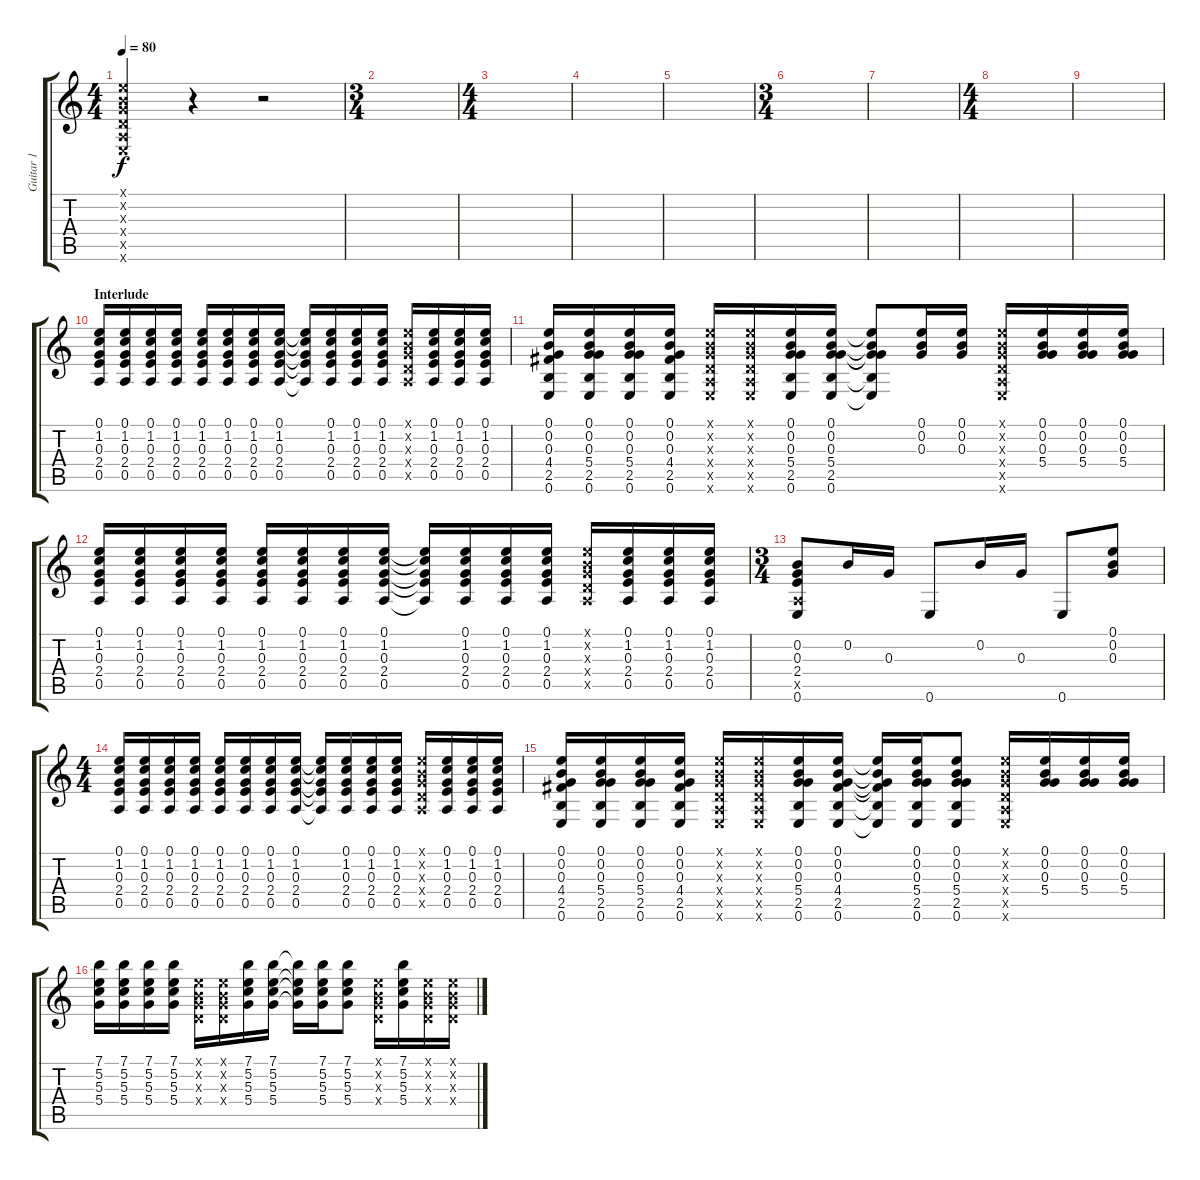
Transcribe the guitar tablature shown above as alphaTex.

\track ("Guitar 1" "Guitar 1") {instrument acousticguitarnylon}
\staff {score tabs}
\tuning (E4 B3 G3 D3 A2 E2) {hide}
\ts (4 4)
\tempo 80
\clef g2
\ks c
(0.1{x} 0.2{x} 0.3{x} 0.4{x} 0.5{x} 0.6{x}).4{dy f} r.4 r.2 |
\ts (3 4)
|
\ts (4 4)
|
|
|
\ts (3 4)
|
|
\ts (4 4)
|
|
\section ("" "Interlude")
(0.1 1.2 0.3 2.4 0.5).16 (0.1 1.2 0.3 2.4 0.5).16 (0.1 1.2 0.3 2.4 0.5).16 (0.1 1.2 0.3 2.4 0.5).16 (0.1 1.2 0.3 2.4 0.5).16 (0.1 1.2 0.3 2.4 0.5).16 (0.1 1.2 0.3 2.4 0.5).16 (0.1 1.2 0.3 2.4 0.5).16 (0.1{t} 1.2{t} 0.3{t} 2.4{t} 0.5{t}).16 (0.1 1.2 0.3 2.4 0.5).16 (0.1 1.2 0.3 2.4 0.5).16 (0.1 1.2 0.3 2.4 0.5).16 (0.1{x} 0.2{x} 0.3{x} 0.4{x} 0.5{x}).16 (0.1 1.2 0.3 2.4 0.5).16 (0.1 1.2 0.3 2.4 0.5).16 (0.1 1.2 0.3 2.4 0.5).16 |
(0.1 0.2 0.3 4.4 2.5 0.6).16 (0.1 0.2 0.3 5.4 2.5 0.6).16 (0.1 0.2 0.3 5.4 2.5 0.6).16 (0.1 0.2 0.3 4.4 2.5 0.6).16 (0.1{x} 0.2{x} 0.3{x} 0.4{x} 0.5{x} 0.6{x}).16 (0.1{x} 0.2{x} 0.3{x} 0.4{x} 0.5{x} 0.6{x}).16 (0.1 0.2 0.3 5.4 2.5 0.6).16 (0.1 0.2 0.3 5.4 2.5 0.6).16 (0.1{t} 0.2{t} 0.3{t} 5.4{t} 2.5{t} 0.6{t}).8 (0.1 0.2 0.3).16 (0.1 0.2 0.3).16 (0.1{x} 0.2{x} 0.3{x} 0.4{x} 0.5{x} 0.6{x}).16 (0.1 0.2 0.3 5.4).16 (0.1 0.2 0.3 5.4).16 (0.1 0.2 0.3 5.4).16 |
(0.1 1.2 0.3 2.4 0.5).16 (0.1 1.2 0.3 2.4 0.5).16 (0.1 1.2 0.3 2.4 0.5).16 (0.1 1.2 0.3 2.4 0.5).16 (0.1 1.2 0.3 2.4 0.5).16 (0.1 1.2 0.3 2.4 0.5).16 (0.1 1.2 0.3 2.4 0.5).16 (0.1 1.2 0.3 2.4 0.5).16 (0.1{t} 1.2{t} 0.3{t} 2.4{t} 0.5{t}).16 (0.1 1.2 0.3 2.4 0.5).16 (0.1 1.2 0.3 2.4 0.5).16 (0.1 1.2 0.3 2.4 0.5).16 (0.1{x} 0.2{x} 0.3{x} 0.4{x} 0.5{x}).16 (0.1 1.2 0.3 2.4 0.5).16 (0.1 1.2 0.3 2.4 0.5).16 (0.1 1.2 0.3 2.4 0.5).16 |
\ts (3 4)
(0.2 0.3 2.4 0.5{x} 0.6).8 0.2.16 0.3.16 0.6.8 0.2.16 0.3.16 0.6.8 (0.1 0.2 0.3).8 |
\ts (4 4)
(0.1 1.2 0.3 2.4 0.5).16 (0.1 1.2 0.3 2.4 0.5).16 (0.1 1.2 0.3 2.4 0.5).16 (0.1 1.2 0.3 2.4 0.5).16 (0.1 1.2 0.3 2.4 0.5).16 (0.1 1.2 0.3 2.4 0.5).16 (0.1 1.2 0.3 2.4 0.5).16 (0.1 1.2 0.3 2.4 0.5).16 (0.1{t} 1.2{t} 0.3{t} 2.4{t} 0.5{t}).16 (0.1 1.2 0.3 2.4 0.5).16 (0.1 1.2 0.3 2.4 0.5).16 (0.1 1.2 0.3 2.4 0.5).16 (0.1{x} 0.2{x} 0.3{x} 0.4{x} 0.5{x}).16 (0.1 1.2 0.3 2.4 0.5).16 (0.1 1.2 0.3 2.4 0.5).16 (0.1 1.2 0.3 2.4 0.5).16 |
(0.1 0.2 0.3 4.4 2.5 0.6).16 (0.1 0.2 0.3 5.4 2.5 0.6).16 (0.1 0.2 0.3 5.4 2.5 0.6).16 (0.1 0.2 0.3 4.4 2.5 0.6).16 (0.1{x} 0.2{x} 0.3{x} 0.4{x} 0.5{x} 0.6{x}).16 (0.1{x} 0.2{x} 0.3{x} 0.4{x} 0.5{x} 0.6{x}).16 (0.1 0.2 0.3 5.4 2.5 0.6).16 (0.1 0.2 0.3 4.4 2.5 0.6).16 (0.1{t} 0.2{t} 0.3{t} 4.4{t} 2.5{t} 0.6{t}).16 (0.1 0.2 0.3 5.4 2.5 0.6).16 (0.1 0.2 0.3 5.4 2.5 0.6).8 (0.1{x} 0.2{x} 0.3{x} 0.4{x} 0.5{x} 0.6{x}).16 (0.1 0.2 0.3 5.4).16 (0.1 0.2 0.3 5.4).16 (0.1 0.2 0.3 5.4).16 |
(7.1 5.2 5.3 5.4).16 (7.1 5.2 5.3 5.4).16 (7.1 5.2 5.3 5.4).16 (7.1 5.2 5.3 5.4).16 (0.1{x} 0.2{x} 0.3{x} 0.4{x}).16 (0.1{x} 0.2{x} 0.3{x} 0.4{x}).16 (7.1 5.2 5.3 5.4).16 (7.1 5.2 5.3 5.4).16 (7.1{t} 5.2{t} 5.3{t} 5.4{t}).16 (7.1 5.2 5.3 5.4).16 (7.1 5.2 5.3 5.4).8 (0.1{x} 0.2{x} 0.3{x} 0.4{x}).16 (7.1 5.2 5.3 5.4).16 (0.1{x} 0.2{x} 0.3{x} 0.4{x}).16 (0.1{x} 0.2{x} 0.3{x} 0.4{x}).16
